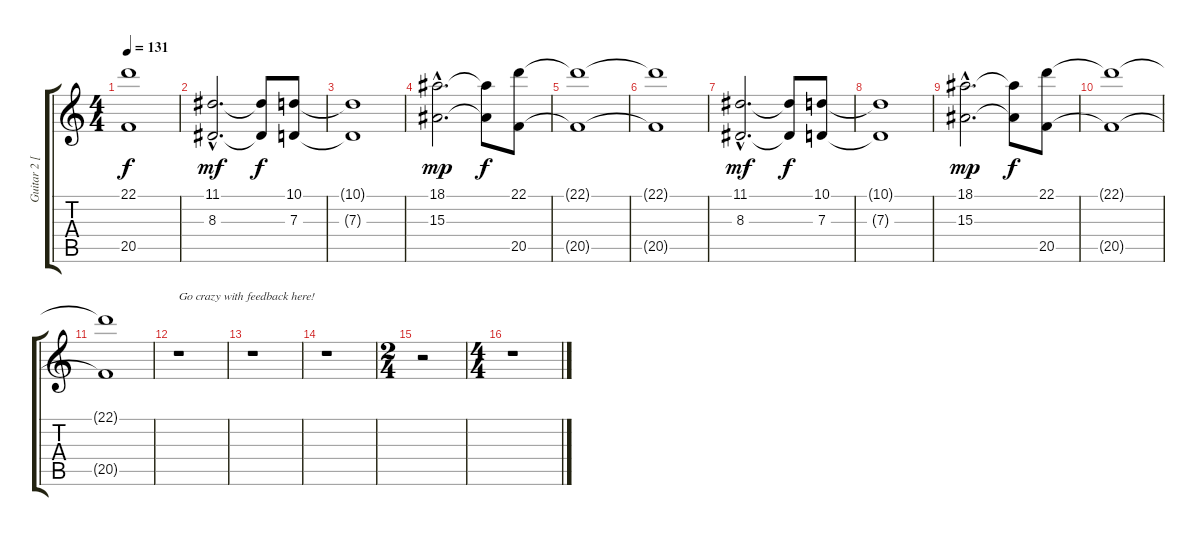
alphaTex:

\track ("Guitar 2 [see score info]" "Guitar 2 [") {instrument accordion}
\staff {score tabs}
\tuning (E4 B3 G3 D3 A2 E2) {hide}
\ts (4 4)
\tempo 131
\clef g2
\ks c
(22.1{t} 20.5{t}).1{dy f} |
(11.1{hac} 8.3{hac}).2{d dy mf instrument accordion} (11.1{t} 8.3{t}).8{dy f} (10.1 7.3).8 |
(10.1{t} 7.3{t}).1 |
(18.1{hac} 15.3{hac}).2{d dy mp} (18.1{t} 15.3{t}).8{dy f} (22.1 20.5).8 |
(22.1{t} 20.5{t}).1 |
(22.1{t} 20.5{t}).1 |
(11.1{hac} 8.3{hac}).2{d dy mf instrument accordion} (11.1{t} 8.3{t}).8{dy f} (10.1 7.3).8 |
(10.1{t} 7.3{t}).1 |
(18.1{hac} 15.3{hac}).2{d dy mp} (18.1{t} 15.3{t}).8{dy f} (22.1 20.5).8 |
(22.1{t} 20.5{t}).1 |
(22.1{t} 20.5{t}).1 |
r.1{txt "Go crazy with feedback here!"} |
r.1 |
r.1 |
\ts (2 4)
r.2 |
\ts (4 4)
r.1
